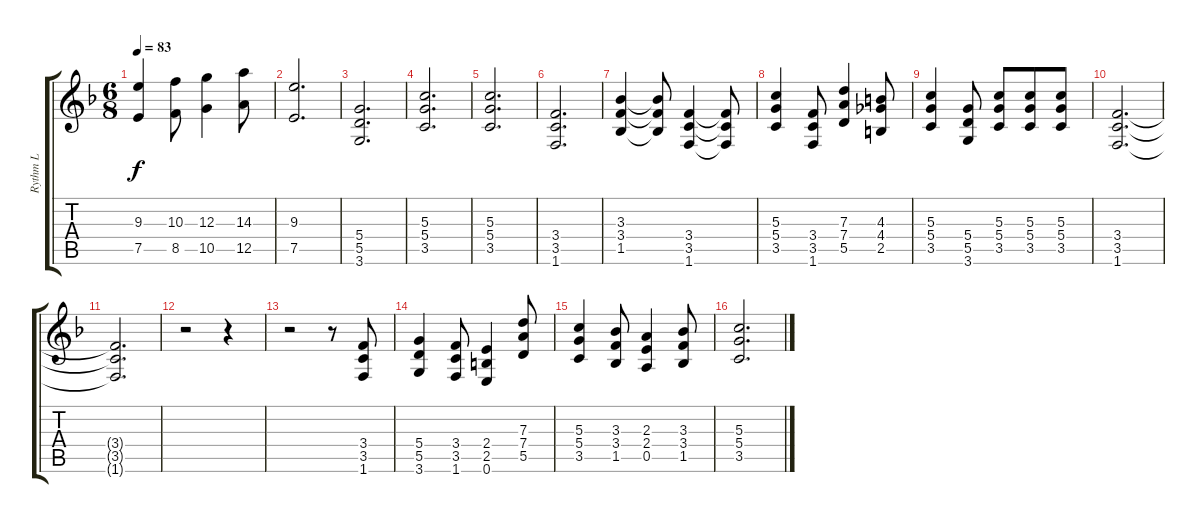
\track ("Rythm L" "Rythm L") {instrument distortionguitar}
\staff {score tabs}
\tuning (E4 B3 G3 D3 A2 E2) {hide}
\ts (6 8)
\tempo 83
\clef g2
\ks f
(9.3 7.5).4{dy f} (10.3 8.5).8 (12.3 10.5).4 (14.3 12.5).8 |
(9.3 7.5).2{d} |
(5.4 5.5 3.6).2{d} |
(5.3 5.4 3.5).2{d} |
(5.3 5.4 3.5).2{d} |
(3.4 3.5 1.6).2{d} |
(3.3 3.4 1.5).4 (3.3{t} 3.4{t} 1.5{t}).8 (3.4 3.5 1.6).4 (3.4{t} 3.5{t} 1.6{t}).8 |
(5.3 5.4 3.5).4 (3.4 3.5 1.6).8 (7.3 7.4 5.5).4 (4.3 4.4 2.5).8 |
(5.3 5.4 3.5).4 (5.4 5.5 3.6).8 (5.3 5.4 3.5).8 (5.3 5.4 3.5).8 (5.3 5.4 3.5).8 |
(3.4 3.5 1.6).2{d} |
(3.4{t} 3.5{t} 1.6{t}).2{d volume 1} |
r.2 r.4 |
r.2{volume 12} r.8 (3.4 3.5 1.6).8 |
(5.4 5.5 3.6).4 (3.4 3.5 1.6).8 (2.4 2.5 0.6).4 (7.3 7.4 5.5).8 |
(5.3 5.4 3.5).4 (3.3 3.4 1.5).8 (2.3 2.4 0.5).4 (3.3 3.4 1.5).8 |
(5.3 5.4 3.5).2{d}
